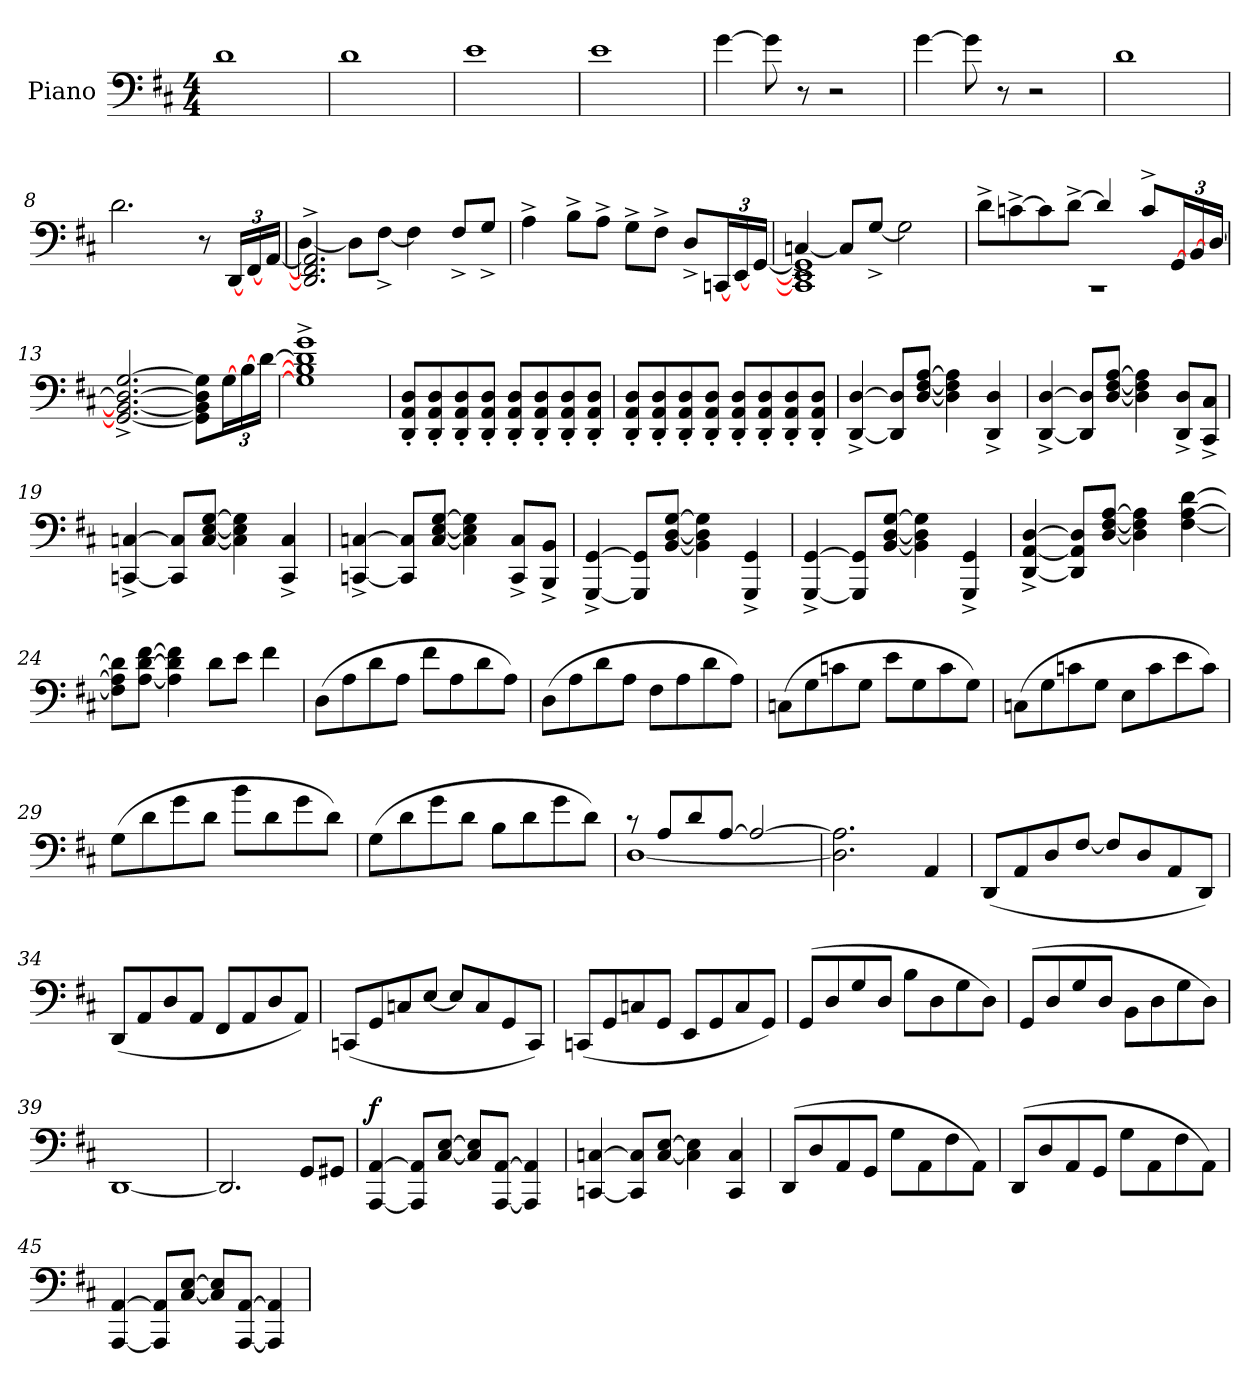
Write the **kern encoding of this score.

**kern	**dynam
*part1	*part1
*staff1	*staff1
*I"Piano	*
*I'Pno.	*
*clefF4	*
*k[f#c#]	*
*M4/4	*
*MM140	*
=1	=1
1d	.
=2	=2
1d	.
=3	=3
1e	.
=4	=4
1e	.
=5	=5
[4g\	.
8g\]	.
8r	.
2r	.
=6	=6
[4g\	.
8g\]	.
8r	.
2r	.
=7	=7
1d	.
=8	=8
2.d\	.
8r	.
*Xbrackettup	*
[24DD/LL	.
[24FF#/	.
[24AA/JJ	.
=9	=9
*^	*
2.DD/]^ 2.FF#/]^ 2.AA/]^	[4D\	.
.	8D\L]	.
.	[8F#^\J	.
.	4F#\]	.
8F#^/L	4ryy	.
8G^/J	.	.
*v	*v	*
=10	=10
4A^\	.
8B^\L	.
8A^\J	.
8G^\L	.
8F#^\J	.
8D^/L	.
[24CCn/L	.
[24EE/	.
[24GG/JJ	.
=11	=11
*^	*
1CC] 1EE] 1GG]	[4Cn^/	.
.	8C/L]	.
.	[8G^/J	.
.	2G\]	.
!!LO:LB:g=z	!!
=12	=12	=12
8d^\L	1r	.
[8cn^\	.	.
8c\]	.	.
[8d^\J	.	.
4d/]	.	.
8c^/L	.	.
[24GG/L	.	.
[24BB/	.	.
[24D/JJ	.	.
*v	*v	*
=13	=13
2.GG/_^ 2.BB/_^ 2.D/_^ [2.G/^	.
8GG\] 8BB\] 8D\] 8G\]L	.
[24G\L	.
[24B\	.
[24d\JJ	.
=14	=14
1G]^ 1B]^ 1d]^ 1g^	.
=15	=15
8DD/' 8AA/' 8D/'L	.
8DD/' 8AA/' 8D/'	.
8DD/' 8AA/' 8D/'	.
8DD/' 8AA/' 8D/'J	.
8DD/' 8AA/' 8D/'L	.
8DD/' 8AA/' 8D/'	.
8DD/' 8AA/' 8D/'	.
8DD/' 8AA/' 8D/'J	.
=16	=16
8DD/' 8AA/' 8D/'L	.
8DD/' 8AA/' 8D/'	.
8DD/' 8AA/' 8D/'	.
8DD/' 8AA/' 8D/'J	.
8DD/' 8AA/' 8D/'L	.
8DD/' 8AA/' 8D/'	.
8DD/' 8AA/' 8D/'	.
8DD/' 8AA/' 8D/'J	.
=17	=17
[4DD/^ [4D/^	.
8DD/] 8D/]L	.
[8D/ [8F#/ [8A/J	.
4D\] 4F#\] 4A\]	.
4DD/^ 4D/^	.
!!LO:LB:g=z
=18	=18
[4DD/^ [4D/^	.
8DD/] 8D/]L	.
[8D/ [8F#/ [8A/J	.
4D\] 4F#\] 4A\]	.
8DD/^ 8D/^L	.
8CC#/^ 8C#/^J	.
=19	=19
[4CCn/^ [4Cn/^	.
8CC/] 8C/]L	.
[8C/ [8E/ [8G/J	.
4C\] 4E\] 4G\]	.
4CC/^ 4C/^	.
=20	=20
[4CCn/^ [4Cn/^	.
8CC/] 8C/]L	.
[8C/ [8E/ [8G/J	.
4C\] 4E\] 4G\]	.
8CC/^ 8C/^L	.
8BBB/^ 8BB/^J	.
=21	=21
[4GGG/^ [4GG/^	.
8GGG/] 8GG/]L	.
[8BB/ [8D/ [8G/J	.
4BB\] 4D\] 4G\]	.
4GGG/^ 4GG/^	.
=22	=22
[4GGG/^ [4GG/^	.
8GGG/] 8GG/]L	.
[8BB/ [8D/ [8G/J	.
4BB\] 4D\] 4G\]	.
4GGG/^ 4GG/^	.
=23	=23
[4DD/^ [4AA/^ [4D/^	.
8DD/] 8AA/] 8D/]L	.
[8D/ [8F#/ [8A/J	.
4D\] 4F#\] 4A\]	.
[4F#\ [4A\ [4d\	.
=24	=24
8F#\] 8A\] 8d\]L	.
[8A\ [8d\ [8f#\J	.
4A\] 4d\] 4f#\]	.
8d\L	.
8e\J	.
4f#\	.
!!LO:LB:g=z
=25	=25
(>8D\L	.
8A\	.
8d\	.
8A\J	.
8f#\L	.
8A\	.
8d\	.
8A\J)	.
=26	=26
(>8D\L	.
8A\	.
8d\	.
8A\J	.
8F#\L	.
8A\	.
8d\	.
8A\J)	.
=27	=27
(>8Cn\L	.
8G\	.
8cn\	.
8G\J	.
8e\L	.
8G\	.
8c\	.
8G\J)	.
=28	=28
(>8Cn\L	.
8G\	.
8cn\	.
8G\J	.
8E\L	.
8c\	.
8e\	.
8c\J)	.
=29	=29
(>8G\L	.
8d\	.
8g\	.
8d\J	.
8b\L	.
8d\	.
8g\	.
8d\J)	.
!!LO:LB:g=z
=30	=30
(>8G\L	.
8d\	.
8g\	.
8d\J	.
8B\L	.
8d\	.
8g\	.
8d\J)	.
=31	=31
*^	*
8r	[1D	.
8A/L	.	.
8d/	.	.
[8A/J	.	.
2A/_	.	.
*v	*v	*
=32	=32
2.D\] 2.A\]	.
4AA/	.
=33	=33
(>8DD/L	.
8AA/	.
8D/	.
[8F#/J	.
8F#/L]	.
8D/	.
8AA/	.
8DD/J)	.
=34	=34
(>8DD/L	.
8AA/	.
8D/	.
8AA/J	.
8FF#/L	.
8AA/	.
8D/	.
8AA/J)	.
=35	=35
(>8CCn/L	.
8GG/	.
8Cn/	.
[8E/J	.
8E/L]	.
8C/	.
8GG/	.
8CC/J)	.
=36	=36
(>8CCn/L	.
8GG/	.
8Cn/	.
8GG/J	.
8EE/L	.
8GG/	.
8C/	.
8GG/J)	.
!!LO:LB:g=z
=37	=37
(>8GG/L	.
8D/	.
8G/	.
8D/J	.
8B\L	.
8D\	.
8G\	.
8D\J)	.
=38	=38
(>8GG/L	.
8D/	.
8G/	.
8D/J	.
8BB\L	.
8D\	.
8G\	.
8D\J)	.
=39	=39
[1DD	.
=40	=40
2.DD/]	.
8GG/L	.
8GG#X/J	.
=41	=41
!	!LO:DY:a
[4AAA/ [4AA/	f
8AAA/] 8AA/]L	.
[8C#/ [8E/J	.
8C#/] 8E/]L	.
[8AAA/ [8AA/J	.
4AAA/] 4AA/]	.
=42	=42
[4CCn/ [4Cn/	.
8CC/] 8C/]L	.
[8C/ [8E/J	.
4C\] 4E\]	.
4CC/ 4C/	.
=43	=43
(>8DD/L	.
8D/	.
8AA/	.
8GG/J	.
8G\L	.
8AA\	.
8F#\	.
8AA\J)	.
!!LO:LB:g=z
=44	=44
(>8DD/L	.
8D/	.
8AA/	.
8GG/J	.
8G\L	.
8AA\	.
8F#\	.
8AA\J)	.
=45	=45
[4AAA/ [4AA/	.
8AAA/] 8AA/]L	.
[8C#/ [8E/J	.
8C#/] 8E/]L	.
[8AAA/ [8AA/J	.
4AAA/] 4AA/]	.
=	=
*-	*-
